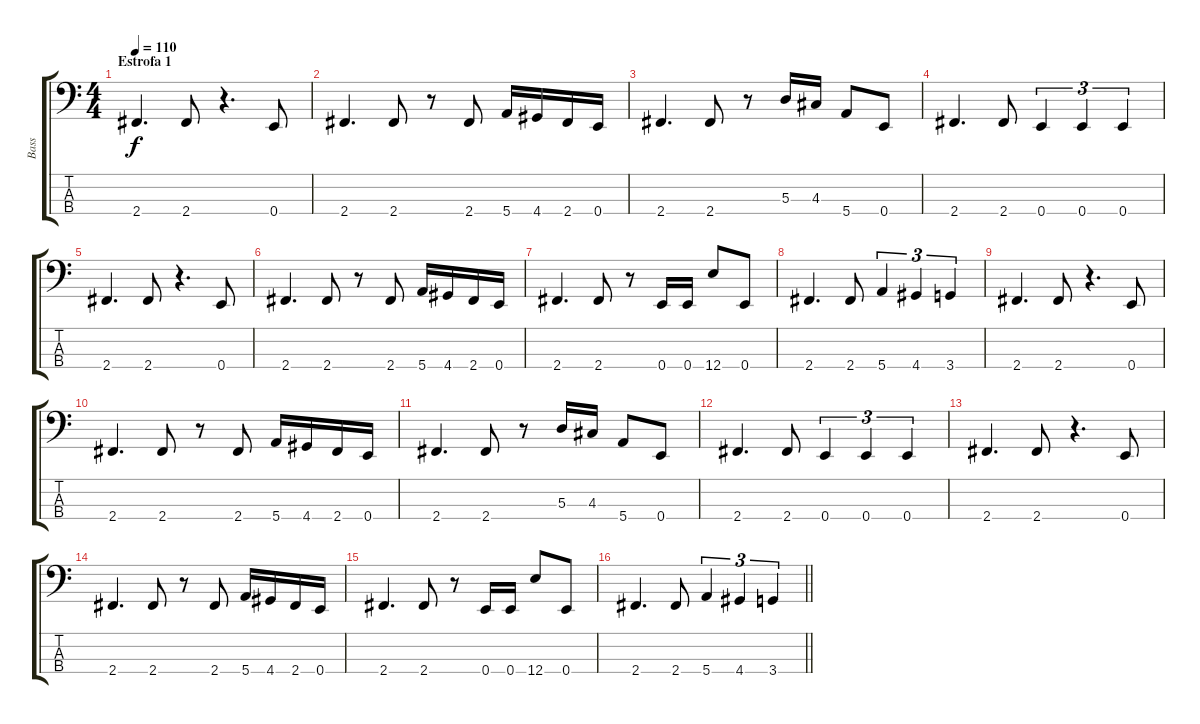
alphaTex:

\track ("Bass" "Bass") {instrument electricbassfinger}
\staff {score tabs}
\tuning (G2 D2 A1 E1) {hide}
\ts (4 4)
\section ("" "Estrofa 1")
\tempo 110
\clef f4
\ks c
2.4.4{d dy f} 2.4.8 r.4{d} 0.4.8 |
2.4.4{d} 2.4.8 r.8 2.4.8 5.4.16 4.4.16 2.4.16 0.4.16 |
2.4.4{d} 2.4.8 r.8 5.3.16 4.3.16 5.4.8 0.4.8 |
2.4.4{d} 2.4.8 0.4.4{tu (3 2)} 0.4.4{tu (3 2)} 0.4.4{tu (3 2)} |
2.4.4{d} 2.4.8 r.4{d} 0.4.8 |
2.4.4{d} 2.4.8 r.8 2.4.8 5.4.16 4.4.16 2.4.16 0.4.16 |
2.4.4{d} 2.4.8 r.8 0.4.16 0.4.16 12.4.8 0.4.8 |
2.4.4{d} 2.4.8 5.4.4{tu (3 2)} 4.4.4{tu (3 2)} 3.4.4{tu (3 2)} |
2.4.4{d} 2.4.8 r.4{d} 0.4.8 |
2.4.4{d} 2.4.8 r.8 2.4.8 5.4.16 4.4.16 2.4.16 0.4.16 |
2.4.4{d} 2.4.8 r.8 5.3.16 4.3.16 5.4.8 0.4.8 |
2.4.4{d} 2.4.8 0.4.4{tu (3 2)} 0.4.4{tu (3 2)} 0.4.4{tu (3 2)} |
2.4.4{d} 2.4.8 r.4{d} 0.4.8 |
2.4.4{d} 2.4.8 r.8 2.4.8 5.4.16 4.4.16 2.4.16 0.4.16 |
2.4.4{d} 2.4.8 r.8 0.4.16 0.4.16 12.4.8 0.4.8 |
\barLineRight lightlight
2.4.4{d} 2.4.8 5.4.4{tu (3 2)} 4.4.4{tu (3 2)} 3.4.4{tu (3 2)}
